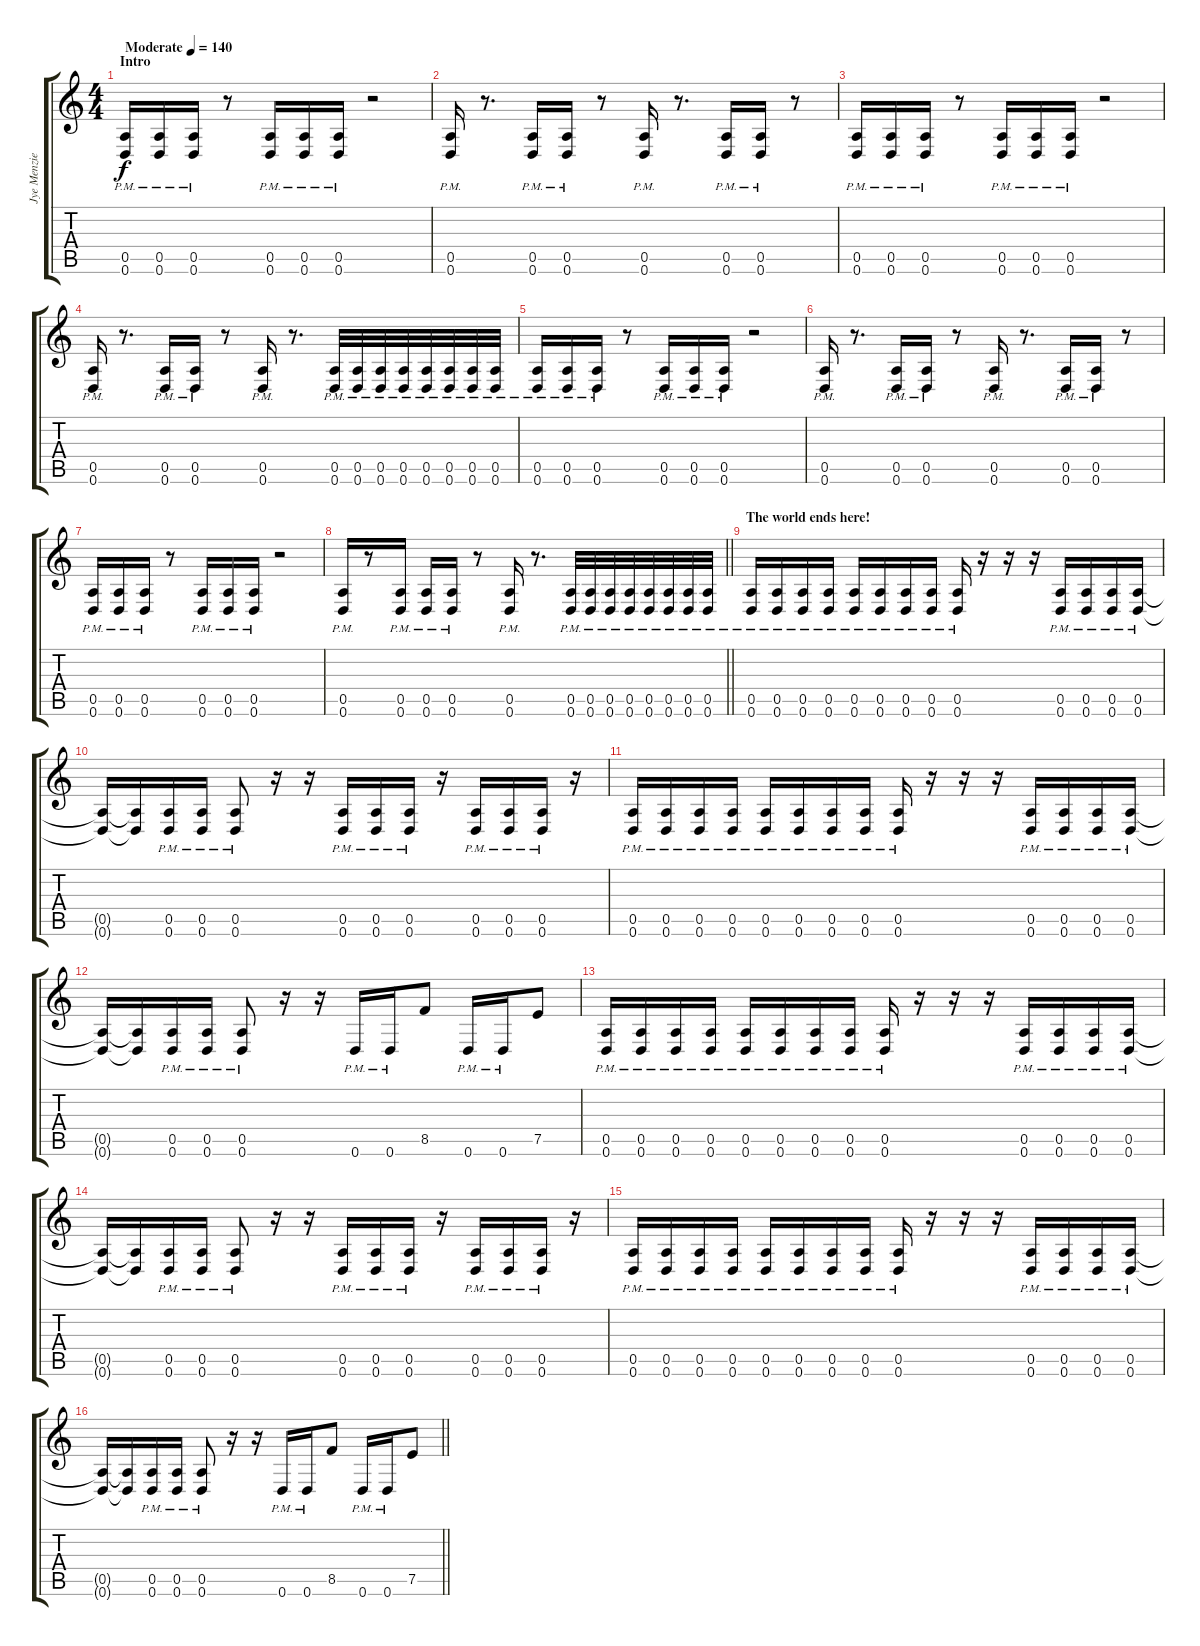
\track ("Jye Menzies" "Jye Menzie") {instrument distortionguitar}
\staff {score tabs}
\tuning (E4 B3 G3 D3 A2 D2) {hide}
\ts (4 4)
\section ("" "Intro")
\tempo (140 "Moderate")
\clef g2
\ks c
(0.5{pm} 0.6{pm}).16{dy f balance 0 instrument distortionguitar} (0.5{pm} 0.6{pm}).16 (0.5{pm} 0.6{pm}).16 r.8 (0.5{pm} 0.6{pm}).16 (0.5{pm} 0.6{pm}).16 (0.5{pm} 0.6{pm}).16 r.2 |
(0.5{pm} 0.6{pm}).16 r.8{d} (0.5{pm} 0.6{pm}).16 (0.5{pm} 0.6{pm}).16 r.8 (0.5{pm} 0.6{pm}).16 r.8{d} (0.5{pm} 0.6{pm}).16 (0.5{pm} 0.6{pm}).16 r.8 |
(0.5{pm} 0.6{pm}).16 (0.5{pm} 0.6{pm}).16 (0.5{pm} 0.6{pm}).16 r.8 (0.5{pm} 0.6{pm}).16 (0.5{pm} 0.6{pm}).16 (0.5{pm} 0.6{pm}).16 r.2 |
(0.5{pm} 0.6{pm}).16 r.8{d} (0.5{pm} 0.6{pm}).16 (0.5{pm} 0.6{pm}).16 r.8 (0.5{pm} 0.6{pm}).16 r.8{d} (0.5{pm} 0.6{pm}).32 (0.5{pm} 0.6{pm}).32 (0.5{pm} 0.6{pm}).32 (0.5{pm} 0.6{pm}).32 (0.5{pm} 0.6{pm}).32 (0.5{pm} 0.6{pm}).32 (0.5{pm} 0.6{pm}).32 (0.5{pm} 0.6{pm}).32 |
(0.5{pm} 0.6{pm}).16 (0.5{pm} 0.6{pm}).16 (0.5{pm} 0.6{pm}).16 r.8 (0.5{pm} 0.6{pm}).16 (0.5{pm} 0.6{pm}).16 (0.5{pm} 0.6{pm}).16 r.2 |
(0.5{pm} 0.6{pm}).16 r.8{d} (0.5{pm} 0.6{pm}).16 (0.5{pm} 0.6{pm}).16 r.8 (0.5{pm} 0.6{pm}).16 r.8{d} (0.5{pm} 0.6{pm}).16 (0.5{pm} 0.6{pm}).16 r.8 |
(0.5{pm} 0.6{pm}).16 (0.5{pm} 0.6{pm}).16 (0.5{pm} 0.6{pm}).16 r.8 (0.5{pm} 0.6{pm}).16 (0.5{pm} 0.6{pm}).16 (0.5{pm} 0.6{pm}).16 r.2 |
\barLineRight lightlight
(0.5{pm} 0.6{pm}).16 r.8 (0.5{pm} 0.6{pm}).16 (0.5{pm} 0.6{pm}).16 (0.5{pm} 0.6{pm}).16 r.8 (0.5{pm} 0.6{pm}).16 r.8{d} (0.5{pm} 0.6{pm}).32 (0.5{pm} 0.6{pm}).32 (0.5{pm} 0.6{pm}).32 (0.5{pm} 0.6{pm}).32 (0.5{pm} 0.6{pm}).32 (0.5{pm} 0.6{pm}).32 (0.5{pm} 0.6{pm}).32 (0.5{pm} 0.6{pm}).32 |
\section ("" "The world ends here!")
(0.5{pm} 0.6{pm}).16 (0.5{pm} 0.6{pm}).16 (0.5{pm} 0.6{pm}).16 (0.5{pm} 0.6{pm}).16 (0.5{pm} 0.6{pm}).16 (0.5{pm} 0.6{pm}).16 (0.5{pm} 0.6{pm}).16 (0.5{pm} 0.6{pm}).16 (0.5{pm} 0.6{pm}).16 r.16 r.16 r.16 (0.5{pm} 0.6{pm}).16 (0.5{pm} 0.6{pm}).16 (0.5{pm} 0.6{pm}).16 (0.5{pm} 0.6{pm}).16 |
(0.5{t} 0.6{t}).16 (0.5{t} 0.6{t}).16 (0.5{pm} 0.6{pm}).16 (0.5{pm} 0.6{pm}).16 (0.5{pm} 0.6{pm}).8 r.16 r.16 (0.5{pm} 0.6{pm}).16 (0.5{pm} 0.6{pm}).16 (0.5{pm} 0.6{pm}).16 r.16 (0.5{pm} 0.6{pm}).16 (0.5{pm} 0.6{pm}).16 (0.5{pm} 0.6{pm}).16 r.16 |
(0.5{pm} 0.6{pm}).16 (0.5{pm} 0.6{pm}).16 (0.5{pm} 0.6{pm}).16 (0.5{pm} 0.6{pm}).16 (0.5{pm} 0.6{pm}).16 (0.5{pm} 0.6{pm}).16 (0.5{pm} 0.6{pm}).16 (0.5{pm} 0.6{pm}).16 (0.5{pm} 0.6{pm}).16 r.16 r.16 r.16 (0.5{pm} 0.6{pm}).16 (0.5{pm} 0.6{pm}).16 (0.5{pm} 0.6{pm}).16 (0.5{pm} 0.6{pm}).16 |
(0.5{t} 0.6{t}).16 (0.5{t} 0.6{t}).16 (0.5{pm} 0.6{pm}).16 (0.5{pm} 0.6{pm}).16 (0.5{pm} 0.6{pm}).8 r.16 r.16 0.6{pm}.16 0.6{pm}.16 8.5.8 0.6{pm}.16 0.6{pm}.16 7.5.8 |
(0.5{pm} 0.6{pm}).16 (0.5{pm} 0.6{pm}).16 (0.5{pm} 0.6{pm}).16 (0.5{pm} 0.6{pm}).16 (0.5{pm} 0.6{pm}).16 (0.5{pm} 0.6{pm}).16 (0.5{pm} 0.6{pm}).16 (0.5{pm} 0.6{pm}).16 (0.5{pm} 0.6{pm}).16 r.16 r.16 r.16 (0.5{pm} 0.6{pm}).16 (0.5{pm} 0.6{pm}).16 (0.5{pm} 0.6{pm}).16 (0.5{pm} 0.6{pm}).16 |
(0.5{t} 0.6{t}).16 (0.5{t} 0.6{t}).16 (0.5{pm} 0.6{pm}).16 (0.5{pm} 0.6{pm}).16 (0.5{pm} 0.6{pm}).8 r.16 r.16 (0.5{pm} 0.6{pm}).16 (0.5{pm} 0.6{pm}).16 (0.5{pm} 0.6{pm}).16 r.16 (0.5{pm} 0.6{pm}).16 (0.5{pm} 0.6{pm}).16 (0.5{pm} 0.6{pm}).16 r.16 |
(0.5{pm} 0.6{pm}).16 (0.5{pm} 0.6{pm}).16 (0.5{pm} 0.6{pm}).16 (0.5{pm} 0.6{pm}).16 (0.5{pm} 0.6{pm}).16 (0.5{pm} 0.6{pm}).16 (0.5{pm} 0.6{pm}).16 (0.5{pm} 0.6{pm}).16 (0.5{pm} 0.6{pm}).16 r.16 r.16 r.16 (0.5{pm} 0.6{pm}).16 (0.5{pm} 0.6{pm}).16 (0.5{pm} 0.6{pm}).16 (0.5{pm} 0.6{pm}).16 |
\barLineRight lightlight
(0.5{t} 0.6{t}).16 (0.5{t} 0.6{t}).16 (0.5{pm} 0.6{pm}).16 (0.5{pm} 0.6{pm}).16 (0.5{pm} 0.6{pm}).8 r.16 r.16 0.6{pm}.16 0.6{pm}.16 8.5.8 0.6{pm}.16 0.6{pm}.16 7.5.8
